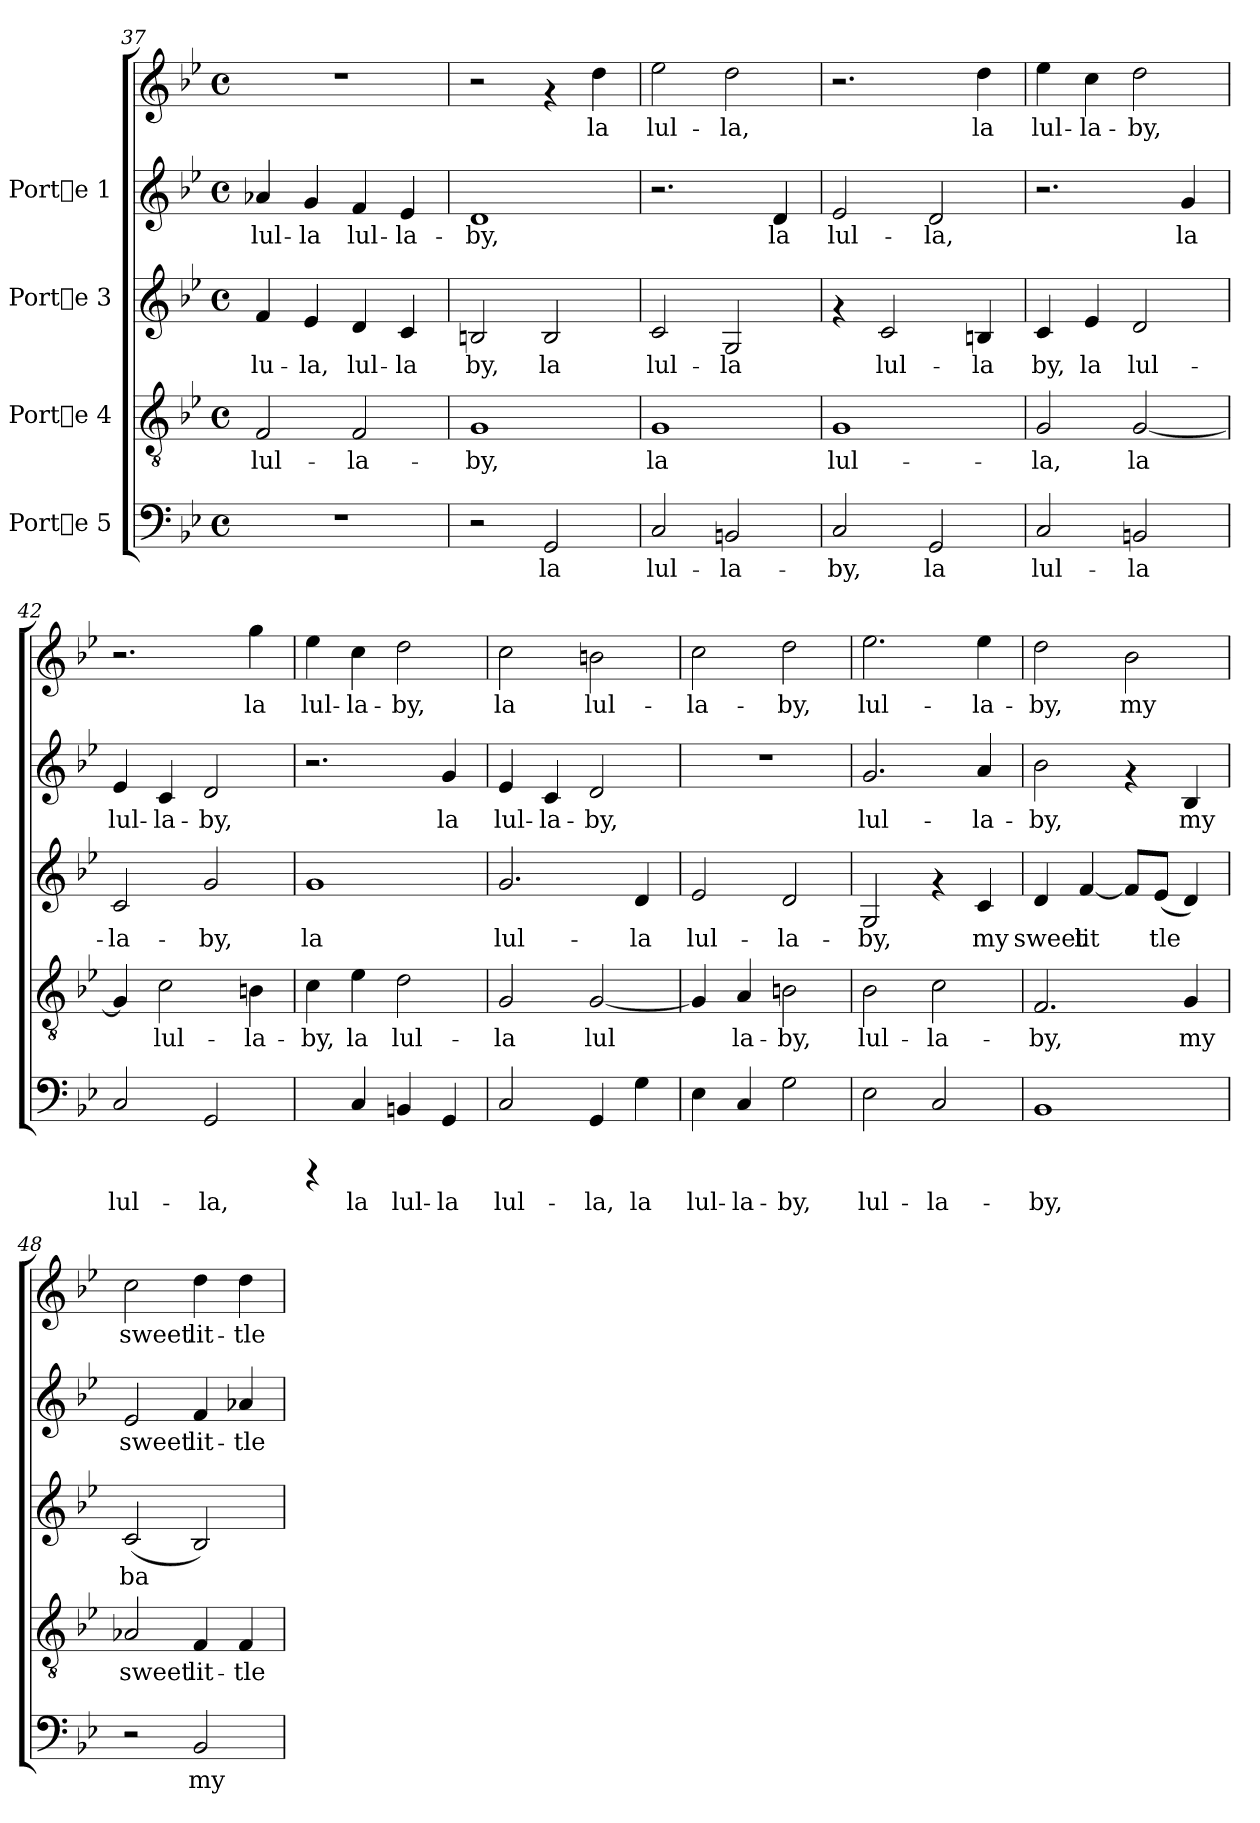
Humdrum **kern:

**kern	**text	**kern	**text	**kern	**text	**kern	**text	**kern	**text
*part4	*part4	*part3	*part3	*part2	*part2	*part1	*part1	*part1	*part1
*staff5	*staff5	*staff4	*staff4	*staff3	*staff3	*staff2	*staff2	*staff1	*staff1
*I"Porte 5	*	*I"Porte 4	*	*I"Porte 3	*	*I"Porte 1	*	*	*
*clefF4	*	*clefGv2	*	*clefG2	*	*clefG2	*	*clefG2	*
*k[b-e-]	*	*k[b-e-]	*	*k[b-e-]	*	*k[b-e-]	*	*k[b-e-]	*
*B-:	*	*B-:	*	*B-:	*	*B-:	*	*B-:	*
*M4/4	*	*M4/4	*	*M4/4	*	*M4/4	*	*M4/4	*
*met(c)	*	*met(c)	*	*met(c)	*	*met(c)	*	*met(c)	*
=37	=37	=37	=37	=37	=37	=37	=37	=37	=37
!	!	!	!LO:LY:b:cj	!	!LO:LY:b:cj	!	!LO:LY:b:cj	!	!
1r	.	2F/	lul-	4f/	lu-	4a-X/	lul-	1r	.
!	!	!	!	!	!LO:LY:b:cj	!	!LO:LY:b:cj	!	!
.	.	.	.	4e-/	-la,	4g/	-la	.	.
!	!	!	!LO:LY:b:cj	!	!LO:LY:b:cj	!	!LO:LY:b:cj	!	!
.	.	2F/	-la-	4d/	lul-	4f/	lul-	.	.
!	!	!	!	!	!LO:LY:b:cj	!	!LO:LY:b:cj	!	!
.	.	.	.	4c/	-la	4e-/	-la-	.	.
=38	=38	=38	=38	=38	=38	=38	=38	=38	=38
!	!	!	!LO:LY:b:cj	!	!LO:LY:b:cj	!	!LO:LY:b:cj	!	!
2r	.	1G	-by,	2Bn/	by,	1d	by,	2r	.
!	!LO:LY:b:cj	!	!	!	!LO:LY:b:cj	!	!	!	!
2GG/	la	.	.	2B/	la	.	.	4rf	.
!	!	!	!	!	!	!	!	!	!LO:LY:b:cj
.	.	.	.	.	.	.	.	4dd\	-la
!!LO:PB:g=z
=39	=39	=39	=39	=39	=39	=39	=39	=39	=39
!	!LO:LY:b:cj	!	!LO:LY:b:cj	!	!LO:LY:b:cj	!	!	!	!LO:LY:b:cj
2C/	lul-	1G	la	2c/	lul-	2.r	.	2ee-\	lul-
!	!LO:LY:b:cj	!	!	!	!LO:LY:b:cj	!	!	!	!LO:LY:b:cj
2BBn/	-la-	.	.	2G/	-la	.	.	2dd\	-la,
!	!	!	!	!	!	!	!LO:LY:b:cj	!	!
.	.	.	.	.	.	4d/	la	.	.
=40	=40	=40	=40	=40	=40	=40	=40	=40	=40
!	!LO:LY:b:cj	!	!LO:LY:b:cj	!	!	!	!LO:LY:b:cj	!	!
2C/	-by,	1G	lul-	4rf	.	2e-/	lul-	2.r	.
!	!	!	!	!	!LO:LY:b:cj	!	!	!	!
.	.	.	.	2c/	lul-	.	.	.	.
!	!LO:LY:b:cj	!	!	!	!	!	!LO:LY:b:cj	!	!
2GG/	la	.	.	.	.	2d/	-la,	.	.
!	!	!	!	!	!LO:LY:b:cj	!	!	!	!LO:LY:b:cj
.	.	.	.	4Bn/	-la	.	.	4dd\	la
=41	=41	=41	=41	=41	=41	=41	=41	=41	=41
!	!LO:LY:b:cj	!	!LO:LY:b:cj	!	!LO:LY:b:cj	!	!	!	!LO:LY:b:cj
2C/	lul-	2G/	-la,	4c/	by,	2.r	.	4ee-\	lul-
!	!	!	!	!	!LO:LY:b:cj	!	!	!	!LO:LY:b:cj
.	.	.	.	4e-/	la	.	.	4cc\	-la-
!	!LO:LY:b:cj	!	!LO:LY:b:cj	!	!LO:LY:b:cj	!	!	!	!LO:LY:b:cj
2BBn/	-la	[<2G/	la	2d/	lul-	.	.	2dd\	-by,
!	!	!	!	!	!	!	!LO:LY:b:cj	!	!
.	.	.	.	.	.	4g/	la	.	.
=42	=42	=42	=42	=42	=42	=42	=42	=42	=42
!	!LO:LY:b:cj	!	!LO:LY:b:cj	!	!LO:LY:b:cj	!	!LO:LY:b:cj	!	!
2C/	lul-	4G/]	.	2c/	-la-	4e-/	lul-	2.r	.
!	!	!	!LO:LY:b:cj	!	!	!	!LO:LY:b:cj	!	!
.	.	2c\	lul-	.	.	4c/	-la-	.	.
!	!LO:LY:b:cj	!	!	!	!LO:LY:b:cj	!	!LO:LY:b:cj	!	!
2GG/	-la,	.	.	2g/	-by,	2d/	-by,	.	.
!	!	!	!LO:LY:b:cj	!	!	!	!	!	!LO:LY:b:cj
.	.	4Bn\	-la-	.	.	.	.	4gg\	la
=43	=43	=43	=43	=43	=43	=43	=43	=43	=43
!	!	!	!LO:LY:b:cj	!	!LO:LY:b:cj	!	!	!	!LO:LY:b:cj
4rCCC	.	4c\	-by,	1g	la	2.r	.	4ee-\	lul-
!	!LO:LY:b:cj	!	!LO:LY:b:cj	!	!	!	!	!	!LO:LY:b:cj
4C/	la	4e-\	la	.	.	.	.	4cc\	-la-
!	!LO:LY:b:cj	!	!LO:LY:b:cj	!	!	!	!	!	!LO:LY:b:cj
4BBn/	lul-	2d\	lul-	.	.	.	.	2dd\	-by,
!	!LO:LY:b:cj	!	!	!	!	!	!LO:LY:b:cj	!	!
4GG/	-la	.	.	.	.	4g/	la	.	.
=44	=44	=44	=44	=44	=44	=44	=44	=44	=44
!	!LO:LY:b:cj	!	!LO:LY:b:cj	!	!LO:LY:b:cj	!	!LO:LY:b:cj	!	!LO:LY:b:cj
2C/	lul-	2G/	-la	2.g/	lul-	4e-/	-lul-	2cc\	la
!	!	!	!	!	!	!	!LO:LY:b:cj	!	!
.	.	.	.	.	.	4c/	-la-	.	.
!	!LO:LY:b:cj	!	!LO:LY:b:cj	!	!	!	!LO:LY:b:cj	!	!LO:LY:b:cj
4GG/	-la,	[<2G/	lul-	.	.	2d/	-by,	2bn\	lul-
!	!LO:LY:b:cj	!	!	!	!LO:LY:b:cj	!	!	!	!
4G\	la	.	.	4d/	-la	.	.	.	.
!!LO:LB:g=z
=45	=45	=45	=45	=45	=45	=45	=45	=45	=45
!	!LO:LY:b:cj	!	!LO:LY:b:cj	!	!LO:LY:b:cj	!	!	!	!LO:LY:b:cj
4E-\	lul-	4G/]	-	2e-/	lul-	1r	.	2cc\	la-
!	!LO:LY:b:cj	!	!LO:LY:b:cj	!	!	!	!	!	!
4C/	-la-	4A/	la-	.	.	.	.	.	.
!	!LO:LY:b:cj	!	!LO:LY:b:cj	!	!LO:LY:b:cj	!	!	!	!LO:LY:b:cj
2G\	-by,	2Bn\	-by,	2d/	-la-	.	.	2dd\	-by,
=46	=46	=46	=46	=46	=46	=46	=46	=46	=46
!	!LO:LY:b:cj	!	!LO:LY:b:cj	!	!LO:LY:b:cj	!	!LO:LY:b:cj	!	!LO:LY:b:cj
2E-\	lul-	2B-\	lul-	2G/	-by,	2.g/	-lul-	2.ee-\	lul-
!	!LO:LY:b:cj	!	!LO:LY:b:cj	!	!	!	!	!	!
2C/	-la-	2c\	-la-	4rf	.	.	.	.	.
!	!	!	!	!	!LO:LY:b:cj	!	!LO:LY:b:cj	!	!LO:LY:b:cj
.	.	.	.	4c/	my	4a/	-la-	4ee-\	-la-
=47	=47	=47	=47	=47	=47	=47	=47	=47	=47
!	!LO:LY:b:cj	!	!LO:LY:b:cj	!	!LO:LY:b:cj	!	!LO:LY:b:cj	!	!LO:LY:b:cj
1BB-	-by,	2.F/	-by,	4d/	sweet	2b-\	by,	2dd\	-by,
!	!	!	!	!	!LO:LY:b:cj	!	!	!	!
.	.	.	.	[<4f/	lit-	.	.	.	.
!	!	!	!	!	!LO:LY:b:cj	!	!	!	!LO:LY:b:cj
.	.	.	.	8f/L]	-	4rf	.	2b-\	my
!	!	!	!	!	!LO:LY:b:cj	!	!	!	!
.	.	.	.	(<8e-/J	tle	.	.	.	.
!	!	!	!LO:LY:b:cj	!	!LO:LY:b:cj	!	!LO:LY:b:cj	!	!
.	.	4G/	my	4d/)	.	4B-/	my	.	.
=48	=48	=48	=48	=48	=48	=48	=48	=48	=48
!	!	!	!LO:LY:b:cj	!	!LO:LY:b:cj	!	!LO:LY:b:cj	!	!LO:LY:b:cj
2r	.	2A-X/	sweet	(<2c/	ba-	2e-/	sweet	2cc\	sweet
!	!LO:LY:b:cj	!	!LO:LY:b:cj	!	!LO:LY:b:cj	!	!LO:LY:b:cj	!	!LO:LY:b:cj
2BB-/	my	4F/	lit-	2B-/)	--	4f/	lit-	4dd\	lit-
!	!	!	!LO:LY:b:cj	!	!	!	!LO:LY:b:cj	!	!LO:LY:b:cj
.	.	4F/	-tle	.	.	4a-X/	-tle	4dd\	-tle
=	=	=	=	=	=	=	=	=	=
*-	*-	*-	*-	*-	*-	*-	*-	*-	*-
